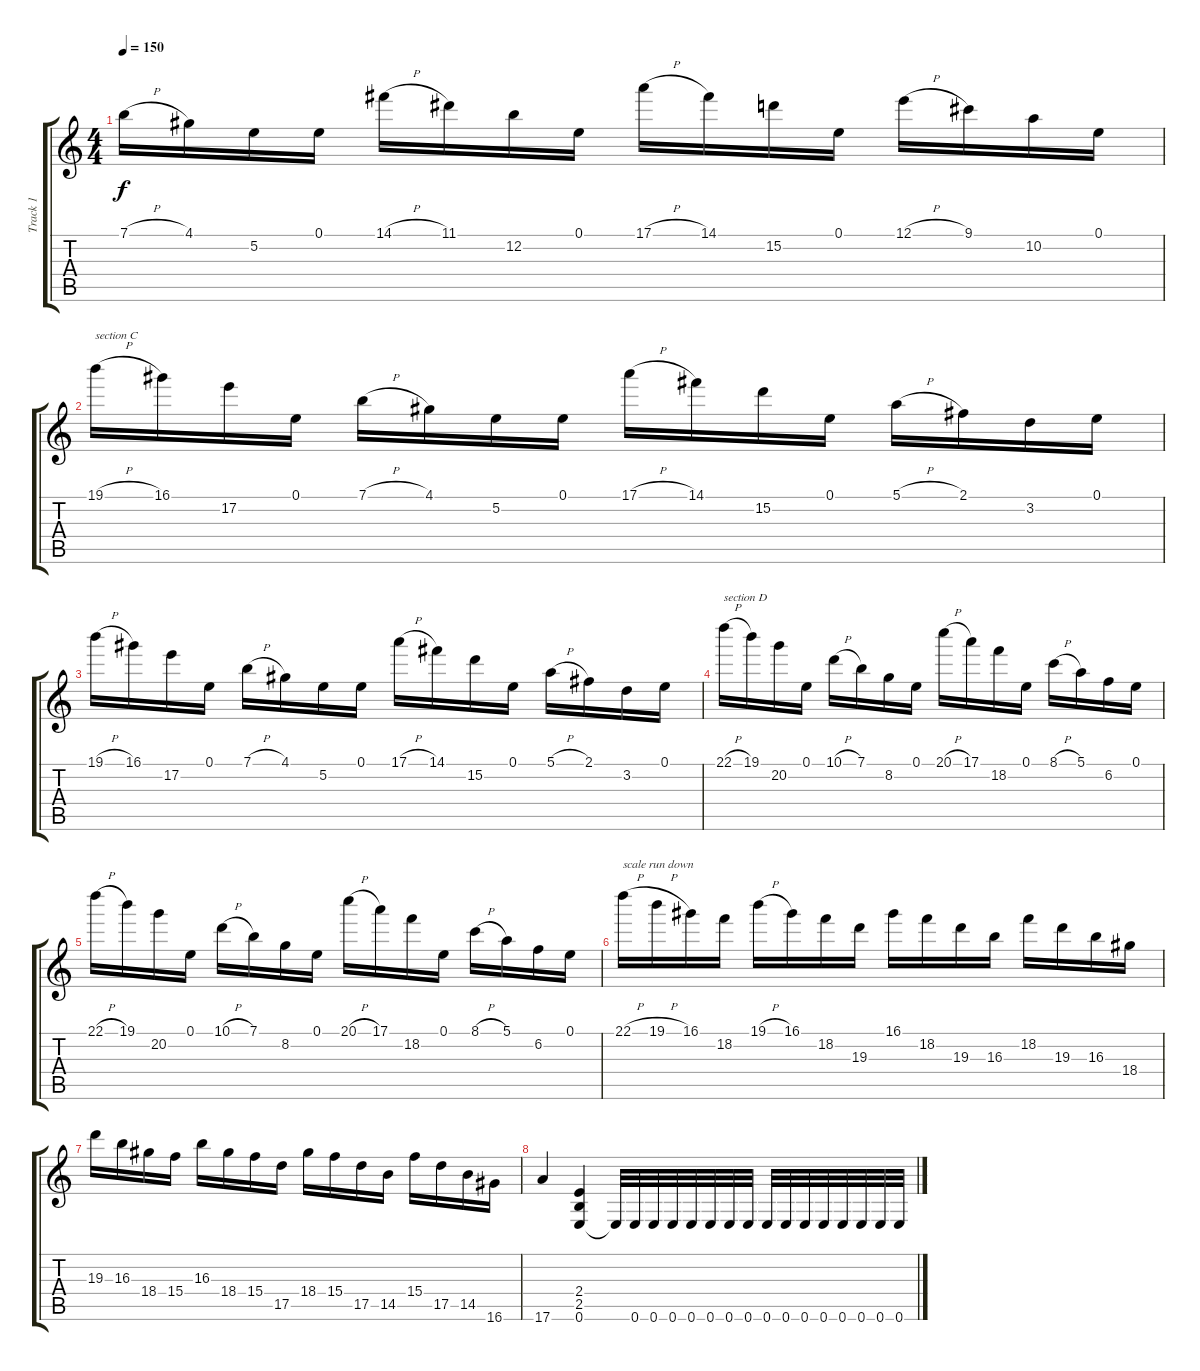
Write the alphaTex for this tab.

\track ("Track 1" "Track 1") {instrument overdrivenguitar}
\staff {score tabs}
\tuning (E4 B3 G3 D3 A2 E2) {hide}
\ts (4 4)
\tempo 150
\clef g2
\ks c
7.1{h}.16{txt " " dy f} 4.1.16 5.2.16 0.1.16 14.1{h}.16 11.1.16 12.2.16 0.1.16 17.1{h}.16 14.1.16 15.2.16 0.1.16 12.1{h}.16 9.1.16 10.2.16 0.1.16 |
19.1{h}.16{txt "section C"} 16.1.16 17.2.16 0.1.16 7.1{h}.16 4.1.16 5.2.16 0.1.16 17.1{h}.16 14.1.16 15.2.16 0.1.16 5.1{h}.16 2.1.16 3.2.16 0.1.16 |
19.1{h}.16 16.1.16 17.2.16 0.1.16 7.1{h}.16 4.1.16 5.2.16 0.1.16 17.1{h}.16 14.1.16 15.2.16 0.1.16 5.1{h}.16 2.1.16 3.2.16 0.1.16 |
22.1{h}.16{txt "section D"} 19.1.16 20.2.16 0.1.16 10.1{h}.16 7.1.16 8.2.16 0.1.16 20.1{h}.16 17.1.16 18.2.16 0.1.16 8.1{h}.16 5.1.16 6.2.16 0.1.16 |
22.1{h}.16 19.1.16 20.2.16 0.1.16 10.1{h}.16 7.1.16 8.2.16 0.1.16 20.1{h}.16 17.1.16 18.2.16 0.1.16 8.1{h}.16 5.1.16 6.2.16 0.1.16 |
22.1{h}.16{txt "scale run down"} 19.1{h}.16 16.1.16 18.2.16 19.1{h}.16 16.1.16 18.2.16 19.3.16 16.1.16 18.2.16 19.3.16 16.3.16 18.2.16 19.3.16 16.3.16 18.4.16 |
19.3.16 16.3.16 18.4.16 15.4.16 16.3.16 18.4.16 15.4.16 17.5.16 18.4.16 15.4.16 17.5.16 14.5.16 15.4.16 17.5.16 14.5.16 16.6.16 |
17.6.4 (2.4 2.5 0.6).4 0.6{t}.32 0.6.32 0.6.32 0.6.32 0.6.32 0.6.32 0.6.32 0.6.32 0.6.32 0.6.32 0.6.32 0.6.32 0.6.32 0.6.32 0.6.32 0.6.32
